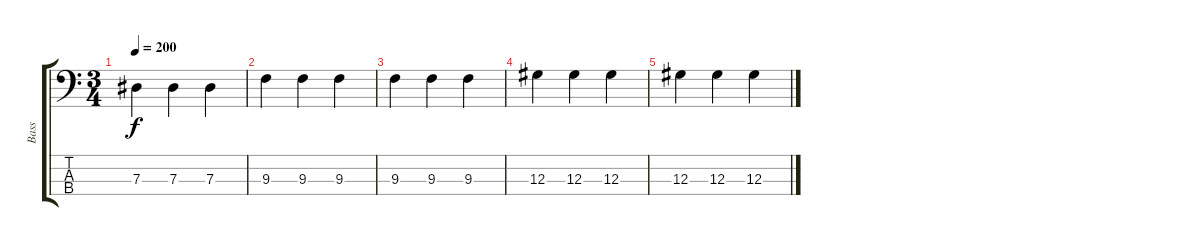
\track ("Bass" "Bass") {instrument electricbassfinger}
\staff {score tabs}
\tuning (Gb2 Db2 Ab1 Db1) {hide}
\ts (3 4)
\tempo 200
\clef f4
\ks c
7.3.4{dy f} 7.3.4 7.3.4 |
9.3.4 9.3.4 9.3.4 |
9.3.4 9.3.4 9.3.4 |
12.3.4 12.3.4 12.3.4 |
12.3.4 12.3.4 12.3.4
